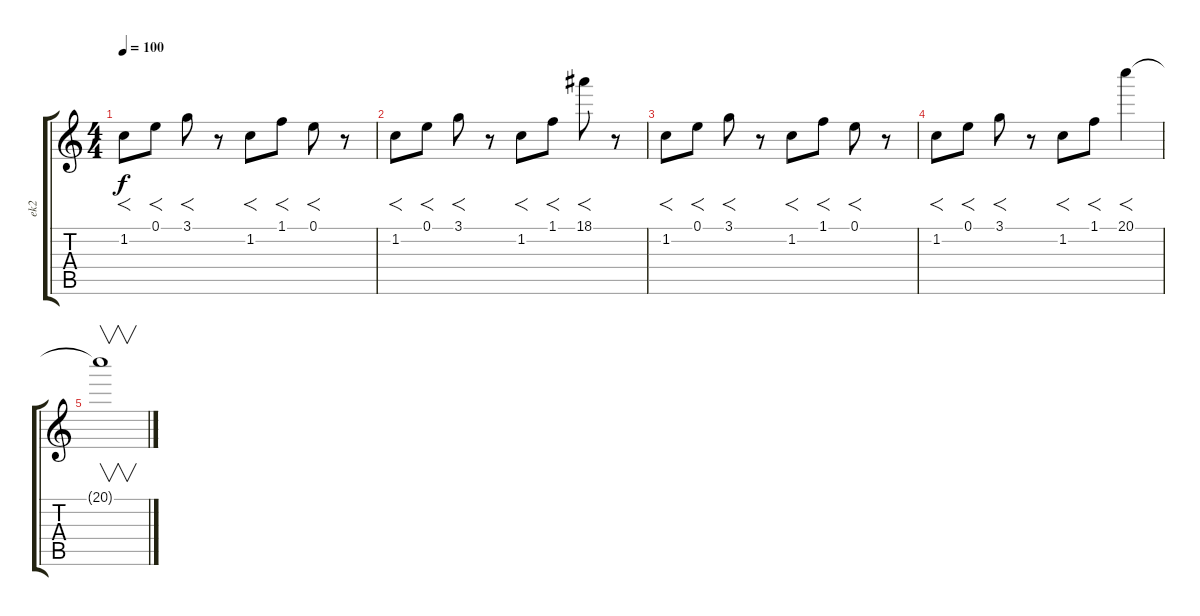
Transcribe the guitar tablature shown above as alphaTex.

\track ("ek2" "ek2") {instrument electricguitarjazz}
\staff {score tabs}
\tuning (E4 B3 G3 D3 A2 E2) {hide}
\ts (4 4)
\tempo 100
\clef g2
\ks c
1.2.8{f dy f} 0.1.8{f} 3.1.8{f} r.8 1.2.8{f} 1.1.8{f} 0.1.8{f} r.8 |
1.2.8{f} 0.1.8{f} 3.1.8{f} r.8 1.2.8{f} 1.1.8{f} 18.1.8{f} r.8 |
1.2.8{f} 0.1.8{f} 3.1.8{f} r.8 1.2.8{f} 1.1.8{f} 0.1.8{f} r.8 |
1.2.8{f} 0.1.8{f} 3.1.8{f} r.8 1.2.8{f} 1.1.8{f} 20.1.4{f} |
20.1{t}.1{v}
